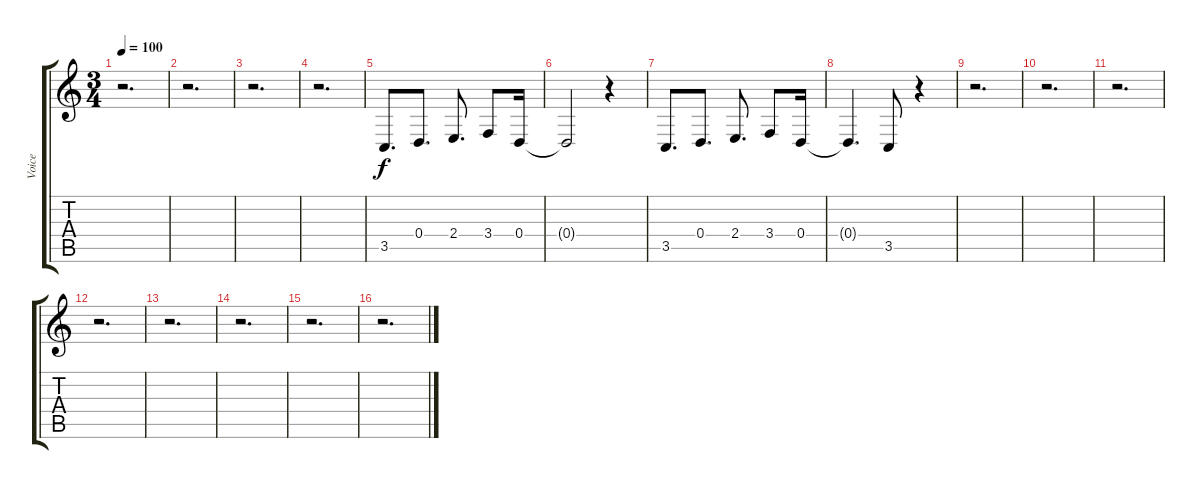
\track ("Voice" "Voice") {instrument clarinet}
\staff {score tabs}
\tuning (E4 B3 G3 D3 A2 E2) {hide}
\ts (3 4)
\tempo 100
\clef g2
\ks c
r.2{d dy f} |
r.2{d} |
r.2{d} |
r.2{d} |
3.5.8{d} 0.4.8{d} 2.4.8{d} 3.4.8 0.4.16 |
0.4{t}.2 r.4 |
3.5.8{d} 0.4.8{d} 2.4.8{d} 3.4.8 0.4.16 |
0.4{t}.4{d} 3.5.8 r.4 |
r.2{d} |
r.2{d} |
r.2{d} |
r.2{d} |
r.2{d} |
r.2{d} |
r.2{d} |
r.2{d}
